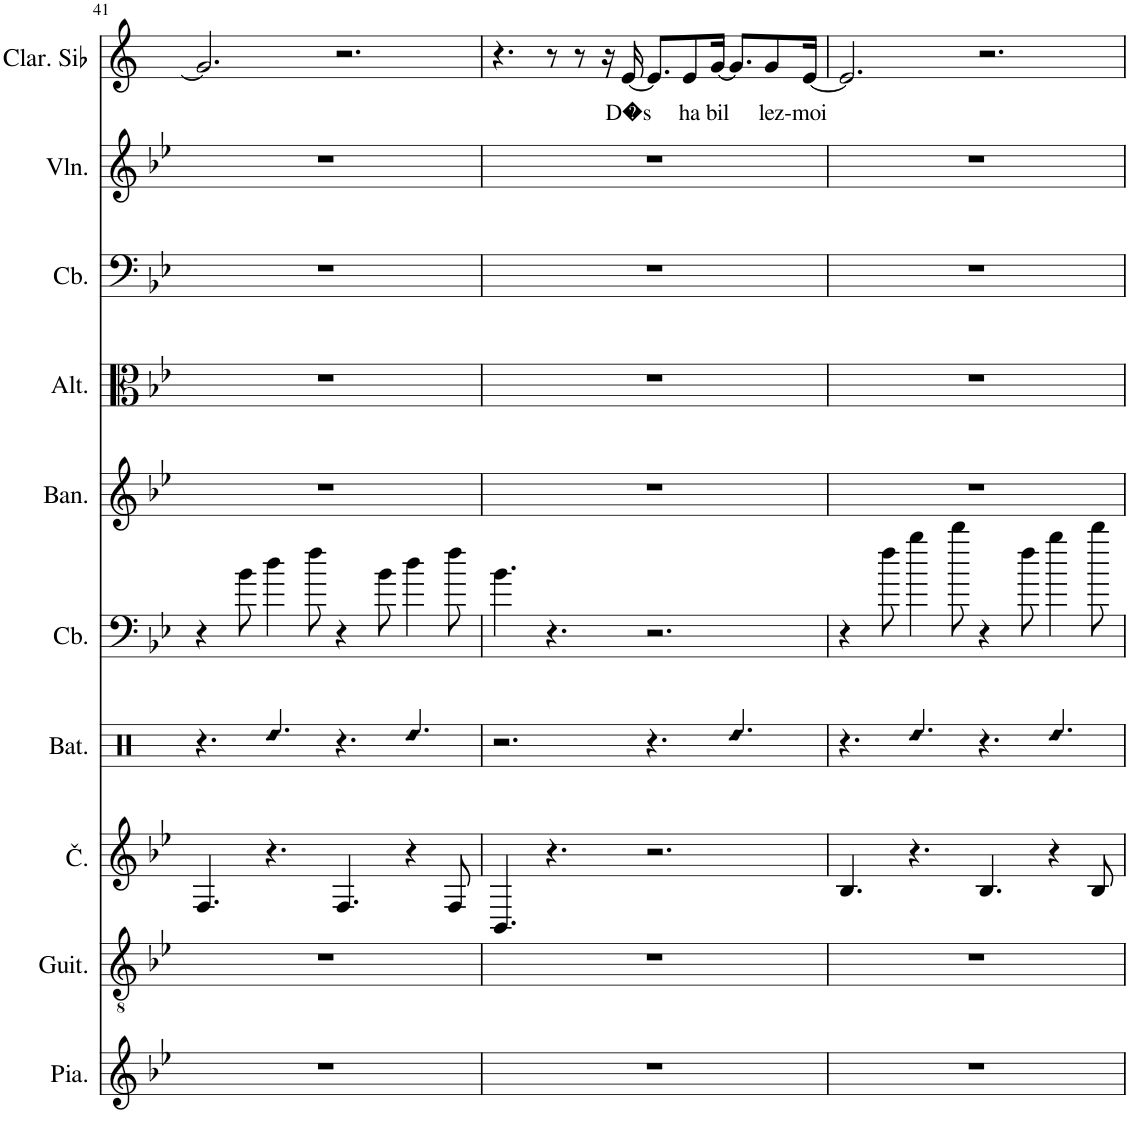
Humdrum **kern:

**kern	**kern	**kern	**kern	**kern	**kern	**kern	**kern	**kern	**kern	**text
*part10	*part9	*part8	*part7	*part6	*part5	*part4	*part3	*part2	*part1	*part1
*staff10	*staff9	*staff8	*staff7	*staff6	*staff5	*staff4	*staff3	*staff2	*staff1	*staff1
*I"Piano	*I"Guitare classique, Guitare	*I"Čelo, Basse ac�	*I"Batterie, Percu	*I"Contrebasse, Basse ac.	*I"Bandonéon, Synth�	*I"Alto, Viole	*I"Contrebasse, Basse	*I"Violon, Violon	*I"Clarinette en Sib	*
*I'Pia.	*I'Guit.	*	*I'Bat.	*I'Cb.	*I'Ban.	*I'Alt.	*I'Cb.	*I'Vln.	*I'Clar. Sib	*
!!LO:PB:g=z
*clefG2	*clefGv2	*clefG2	*clefX	*clefF4	*clefG2	*clefC3	*clefF4	*clefG2	*clefG2	*
*	*	*Trd14c24	*	*Trd7c12	*	*	*Trd7c12	*	*Trd1c2	*
*k[b-e-]	*k[b-e-]	*k[b-e-]	*k[]	*k[b-e-]	*k[b-e-]	*k[b-e-]	*k[b-e-]	*k[b-e-]	*k[]	*
*M12/8	*M12/8	*M12/8	*M12/8	*M12/8	*M12/8	*M12/8	*M12/8	*M12/8	*M12/8	*
=41	=41	=41	=41	=41	=41	=41	=41	=41	=41	=41
1.r	1.r	4.F/	4.r	4r	1.r	1.r	1.r	1.r	2.g/]	.
.	.	.	.	8b-\	.	.	.	.	.	.
!	!	!	!LO:N:head=diamond	!	!	!	!	!	!	!
.	.	4.r	4.Rdd/	4dd\	.	.	.	.	.	.
.	.	.	.	8ff\	.	.	.	.	.	.
.	.	4.F/	4.r	4r	.	.	.	.	2.r	.
.	.	.	.	8b-\	.	.	.	.	.	.
!	!	!	!LO:N:head=diamond	!	!	!	!	!	!	!
.	.	4r	4.Rdd/	4dd\	.	.	.	.	.	.
.	.	8F/	.	8ff\	.	.	.	.	.	.
=42	=42	=42	=42	=42	=42	=42	=42	=42	=42	=42
1.r	1.r	4.BB-/	2.r	4.b-\	1.r	1.r	1.r	1.r	4.r	.
.	.	4.r	.	4.r	.	.	.	.	8r	.
.	.	.	.	.	.	.	.	.	8r	.
.	.	.	.	.	.	.	.	.	16r	.
!	!	!	!	!	!	!	!	!	!	!LO:LY:b
.	.	.	.	.	.	.	.	.	[16e/	D�s
.	.	2.r	4.r	2.r	.	.	.	.	8.e/L]	.
!	!	!	!	!	!	!	!	!	!	!LO:LY:b
.	.	.	.	.	.	.	.	.	8e/	ha
!	!	!	!	!	!	!	!	!	!	!LO:LY:b
.	.	.	.	.	.	.	.	.	[16g/Jk	bil
!	!	!	!LO:N:head=diamond	!	!	!	!	!	!	!
.	.	.	4.Rdd/	.	.	.	.	.	8.g/L]	.
!	!	!	!	!	!	!	!	!	!	!LO:LY:b
.	.	.	.	.	.	.	.	.	8g/	lez
!	!	!	!	!	!	!	!	!	!	!LO:LY:b
.	.	.	.	.	.	.	.	.	[16e/Jk	-moi
=43	=43	=43	=43	=43	=43	=43	=43	=43	=43	=43
1.r	1.r	4.B-/	4.r	4r	1.r	1.r	1.r	1.r	2.e/]	.
.	.	.	.	8ff\	.	.	.	.	.	.
!	!	!	!LO:N:head=diamond	!	!	!	!	!	!	!
.	.	4.r	4.Rdd/	4bb-\	.	.	.	.	.	.
.	.	.	.	8ddd\	.	.	.	.	.	.
.	.	4.B-/	4.r	4r	.	.	.	.	2.r	.
.	.	.	.	8ff\	.	.	.	.	.	.
!	!	!	!LO:N:head=diamond	!	!	!	!	!	!	!
.	.	4r	4.Rdd/	4bb-\	.	.	.	.	.	.
.	.	8B-/	.	8ddd\	.	.	.	.	.	.
=	=	=	=	=	=	=	=	=	=	=
*-	*-	*-	*-	*-	*-	*-	*-	*-	*-	*-
